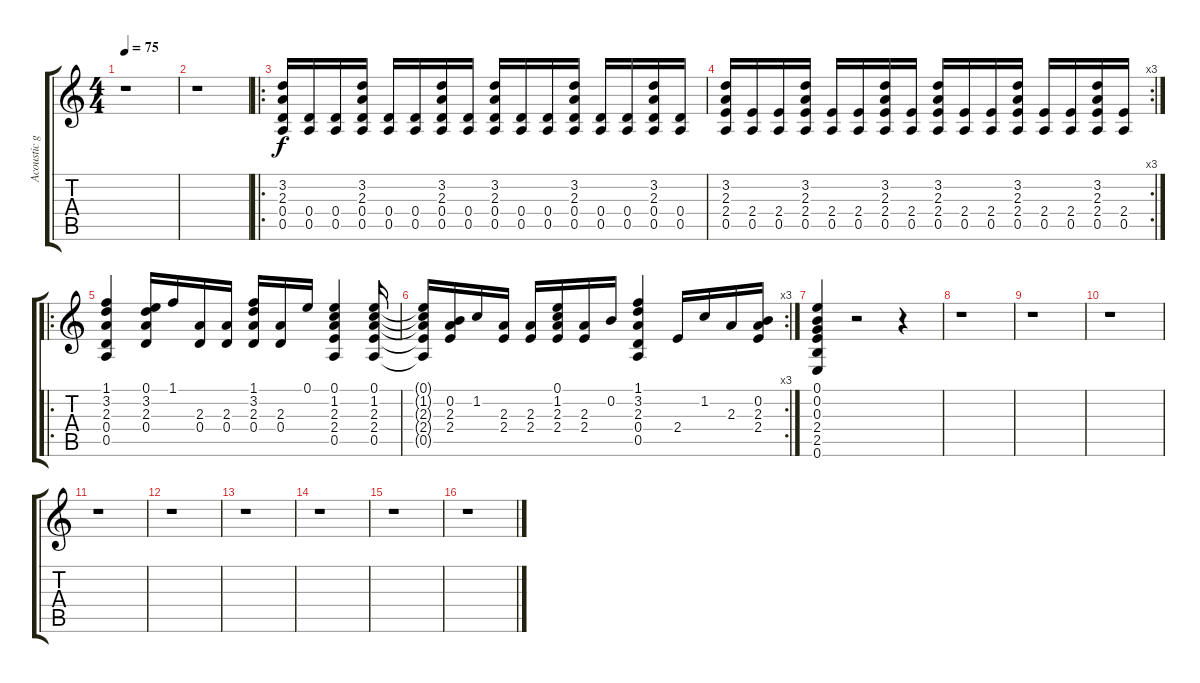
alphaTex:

\track ("Acoustic guitar" "Acoustic g") {instrument acousticguitarsteel}
\staff {score tabs}
\tuning (E4 B3 G3 D3 A2 E2) {hide}
\ts (4 4)
\tempo 75
\clef g2
\ks c
r.1{dy f} |
r.1 |
\ro
(3.2 2.3 0.4 0.5).16 (0.4 0.5).16 (0.4 0.5).16 (3.2 2.3 0.4 0.5).16 (0.4 0.5).16 (0.4 0.5).16 (3.2 2.3 0.4 0.5).16 (0.4 0.5).16 (3.2 2.3 0.4 0.5).16 (0.4 0.5).16 (0.4 0.5).16 (3.2 2.3 0.4 0.5).16 (0.4 0.5).16 (0.4 0.5).16 (3.2 2.3 0.4 0.5).16 (0.4 0.5).16 |
\rc 3
(3.2 2.3 2.4 0.5).16 (2.4 0.5).16 (2.4 0.5).16 (3.2 2.3 2.4 0.5).16 (2.4 0.5).16 (2.4 0.5).16 (3.2 2.3 2.4 0.5).16 (2.4 0.5).16 (3.2 2.3 2.4 0.5).16 (2.4 0.5).16 (2.4 0.5).16 (3.2 2.3 2.4 0.5).16 (2.4 0.5).16 (2.4 0.5).16 (3.2 2.3 2.4 0.5).16 (2.4 0.5).16 |
\ro
(1.1 3.2 2.3 0.4 0.5).4 (0.1 3.2 2.3 0.4).16 1.1.16 (2.3 0.4).16 (2.3 0.4).16 (1.1 3.2 2.3 0.4).16 (2.3 0.4).16 0.1.16 (0.1 1.2 2.3 2.4 0.5).4 (0.1 1.2 2.3 2.4 0.5).16 |
\rc 3
(0.1{t} 1.2{t} 2.3{t} 2.4{t} 0.5{t}).16 (0.2 2.3 2.4).16 1.2.16 (2.3 2.4).16 (2.3 2.4).16 (0.1 1.2 2.3 2.4).16 (2.3 2.4).16 0.2.16 (1.1 3.2 2.3 0.4 0.5).4 2.4.16 1.2.16 2.3.16 (0.2 2.3 2.4).16 |
(0.1 0.2 0.3 2.4 2.5 0.6).4 r.2 r.4 |
r.1 |
r.1 |
r.1 |
r.1 |
r.1 |
r.1 |
r.1 |
r.1 |
r.1
